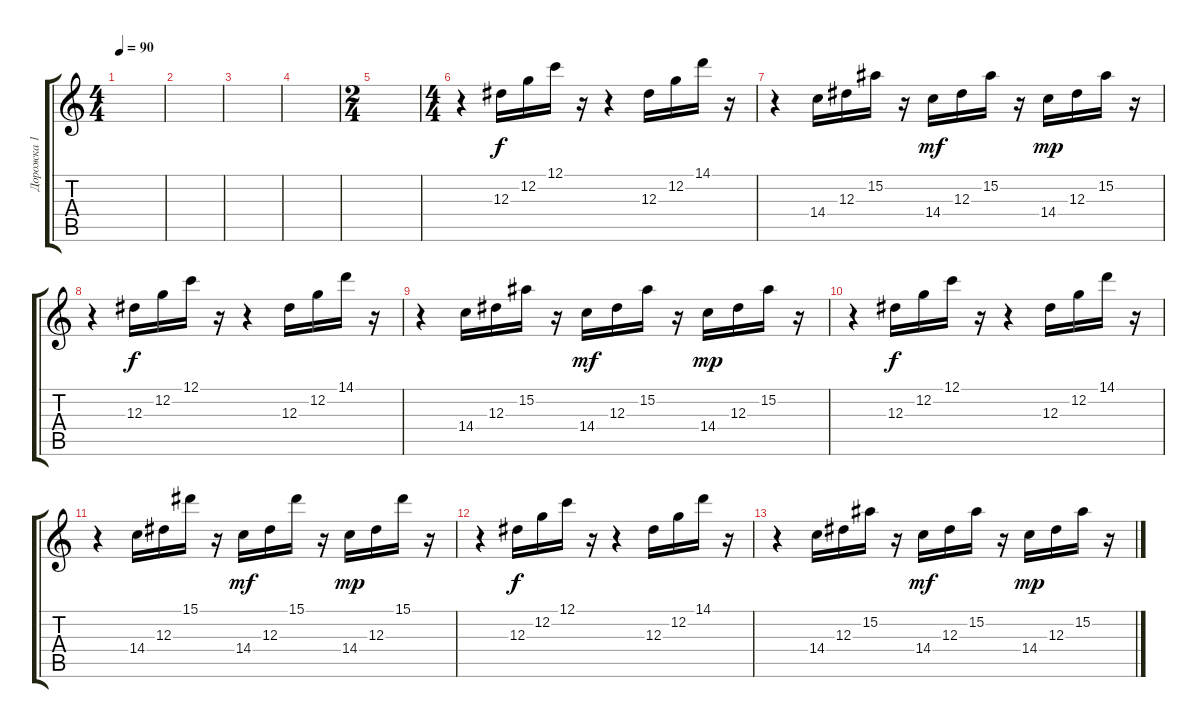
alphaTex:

\track ("Дорожка 1 rev." "Дорожка 1 ") {instrument electricguitarjazz}
\staff {score tabs}
\tuning (C4 G3 Eb3 Bb2 F2 C2) {hide}
\ts (4 4)
\tempo 90
\clef g2
\ks c
|
|
|
|
\ts (2 4)
|
\ts (4 4)
r.4 12.3.16{dy f} 12.2.16 12.1.16 r.16 r.4 12.3.16 12.2.16 14.1.16 r.16 |
r.4 14.4.16 12.3.16 15.2.16 r.16 14.4.16{dy mf} 12.3.16 15.2.16 r.16 14.4.16{dy mp} 12.3.16 15.2.16 r.16 |
r.4 12.3.16{dy f} 12.2.16 12.1.16 r.16 r.4 12.3.16 12.2.16 14.1.16 r.16 |
r.4 14.4.16 12.3.16 15.2.16 r.16 14.4.16{dy mf} 12.3.16 15.2.16 r.16 14.4.16{dy mp} 12.3.16 15.2.16 r.16 |
r.4 12.3.16{dy f} 12.2.16 12.1.16 r.16 r.4 12.3.16 12.2.16 14.1.16 r.16 |
r.4 14.4.16 12.3.16 15.1.16 r.16 14.4.16{dy mf} 12.3.16 15.1.16 r.16 14.4.16{dy mp} 12.3.16 15.1.16 r.16 |
r.4 12.3.16{dy f} 12.2.16 12.1.16 r.16 r.4 12.3.16 12.2.16 14.1.16 r.16 |
r.4 14.4.16 12.3.16 15.2.16 r.16 14.4.16{dy mf} 12.3.16 15.2.16 r.16 14.4.16{dy mp} 12.3.16 15.2.16 r.16
